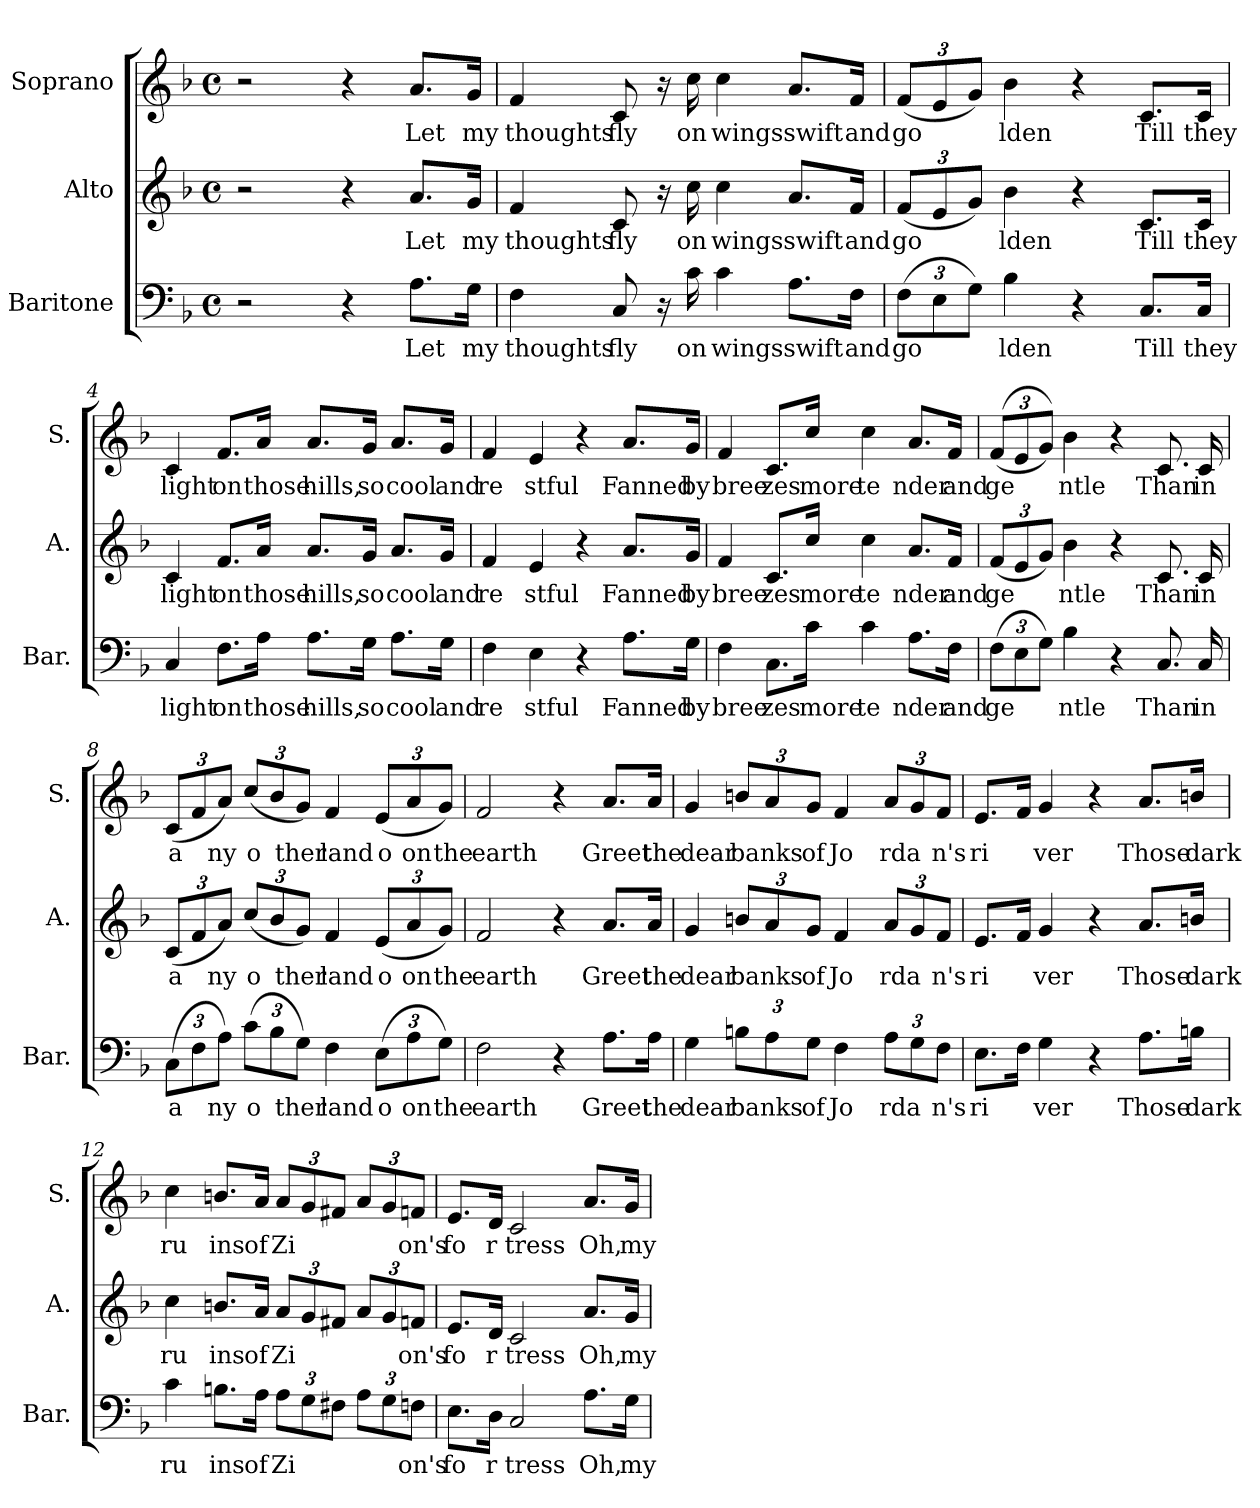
**kern	**text	**kern	**text	**kern	**text
*part3	*part3	*part2	*part2	*part1	*part1
*staff3	*staff3	*staff2	*staff2	*staff1	*staff1
*I"Baritone	*	*I"Alto	*	*I"Soprano	*
*I'Bar.	*	*I'A.	*	*I'S.	*
*clefF4	*	*clefG2	*	*clefG2	*
*k[b-]	*	*k[b-]	*	*k[b-]	*
*M4/4	*	*M4/4	*	*M4/4	*
*met(c)	*	*met(c)	*	*met(c)	*
*MM58	*	*MM58	*	*MM58	*
=1	=1	=1	=1	=1	=1
2r	.	2r	.	2r	.
4r	.	4r	.	4r	.
8.A\L	Let	8.a/L	Let	8.a/L	Let
16G\Jk	my	16g/Jk	my	16g/Jk	my
=2	=2	=2	=2	=2	=2
4F\	thoughts	4f/	thoughts	4f/	thoughts
8C/	fly	8c/	fly	8c/	fly
16r	.	16r	.	16r	.
16c\	on	16cc\	on	16cc\	on
4c\	wings	4cc\	wings	4cc\	wings
8.A\L	swift	8.a/L	swift	8.a/L	swift
16F\Jk	and	16f/Jk	and	16f/Jk	and
=3	=3	=3	=3	=3	=3
*Xbrackettup	*	*Xbrackettup	*	*Xbrackettup	*
(12F\L	go	(12f/L	go	(12f/L	go
12E\	.	12e/	.	12e/	.
12G\J)	.	12g/J)	.	12g/J)	.
4B-\	lden	4b-\	lden	4b-\	lden
4r	.	4r	.	4r	.
8.C/L	Till	8.c/L	Till	8.c/L	Till
16C/Jk	they	16c/Jk	they	16c/Jk	they
!!LO:LB:g=z
=4	=4	=4	=4	=4	=4
4C/	light	4c/	light	4c/	light
8.F\L	on	8.f/L	on	8.f/L	on
16A\Jk	those	16a/Jk	those	16a/Jk	those
8.A\L	hills,	8.a/L	hills,	8.a/L	hills,
16G\Jk	so	16g/Jk	so	16g/Jk	so
8.A\L	cool	8.a/L	cool	8.a/L	cool
16G\Jk	and	16g/Jk	and	16g/Jk	and
=5	=5	=5	=5	=5	=5
4F\	re	4f/	re	4f/	re
4E\	stful	4e/	stful	4e/	stful
4r	.	4r	.	4r	.
8.A\L	Fanned	8.a/L	Fanned	8.a/L	Fanned
16G\Jk	by	16g/Jk	by	16g/Jk	by
=6	=6	=6	=6	=6	=6
4F\	bree	4f/	bree	4f/	bree
8.C\L	zes	8.c/L	zes	8.c/L	zes
16c\Jk	more	16cc/Jk	more	16cc/Jk	more
4c\	te	4cc\	te	4cc\	te
8.A\L	nder	8.a/L	nder	8.a/L	nder
16F\Jk	and	16f/Jk	and	16f/Jk	and
!!LO:LB:g=z
=7	=7	=7	=7	=7	=7
(12F\L	ge	(12f/L	ge	((12f/L	ge
12E\	.	12e/	.	12e/	.
12G\J)	.	12g/J)	.	12g/J))	.
4B-\	ntle	4b-\	ntle	4b-\	ntle
4r	.	4r	.	4r	.
8.C/	Than	8.c/	Than	8.c/	Than
16C/	in	16c/	in	16c/	in
=8	=8	=8	=8	=8	=8
(12C\L	a	(12c/L	a	(12c/L	a
12F\	.	12f/	.	12f/	.
12A\J)	ny	12a/J)	ny	12a/J)	ny
(12c\L	o	(12cc/L	o	(12cc/L	o
12B-\	.	12b-/	.	12b-/	.
12G\J)	ther	12g/J)	ther	12g/J)	ther
4F\	land	4f/	land	4f/	land
(12E\L	o	(12e/L	o	(12e/L	o
12A\	on	12a/	on	12a/	on
12G\J)	the	12g/J)	the	12g/J)	the
=9	=9	=9	=9	=9	=9
2F\	earth	2f/	earth	2f/	earth
4r	.	4r	.	4r	.
8.A\L	Greet	8.a/L	Greet	8.a/L	Greet
16A\Jk	the	16a/Jk	the	16a/Jk	the
!!LO:PB:g=z
=10	=10	=10	=10	=10	=10
4G\	dear	4g/	dear	4g/	dear
12Bn\L	ba	12bn/L	ba	12bn/L	ba
12A\	nks	12a/	nks	12a/	nks
12G\J	of	12g/J	of	12g/J	of
4F\	Jo	4f/	Jo	4f/	Jo
12A\L	rda	12a/L	rda	12a/L	rda
12G\	.	12g/	.	12g/	.
12F\J	n's	12f/J	n's	12f/J	n's
=11	=11	=11	=11	=11	=11
8.E\L	ri	8.e/L	ri	8.e/L	ri
16F\Jk	.	16f/Jk	.	16f/Jk	.
4G\	ver	4g/	ver	4g/	ver
4r	.	4r	.	4r	.
8.A\L	Those	8.a/L	Those	8.a/L	Those
16Bn\Jk	dark	16bn/Jk	dark	16bn/Jk	dark
=12	=12	=12	=12	=12	=12
4c\	ru	4cc\	ru	4cc\	ru
8.Bn\L	ins	8.bn/L	ins	8.bn/L	ins
16A\Jk	of	16a/Jk	of	16a/Jk	of
12A\L	Zi	12a/L	Zi	12a/L	Zi
12G\	.	12g/	.	12g/	.
12F#X\J	.	12f#X/J	.	12f#X/J	.
12A\L	.	12a/L	.	12a/L	.
12G\	.	12g/	.	12g/	.
12Fn\J	on's	12fn/J	on's	12fn/J	on's
!!LO:LB:g=z
=13	=13	=13	=13	=13	=13
8.E\L	fo	8.e/L	fo	8.e/L	fo
16D\Jk	r	16d/Jk	r	16d/Jk	r
2C/	tress	2c/	tress	2c/	tress
8.A\L	Oh,	8.a/L	Oh,	8.a/L	Oh,
16G\Jk	my	16g/Jk	my	16g/Jk	my
=	=	=	=	=	=
*-	*-	*-	*-	*-	*-
